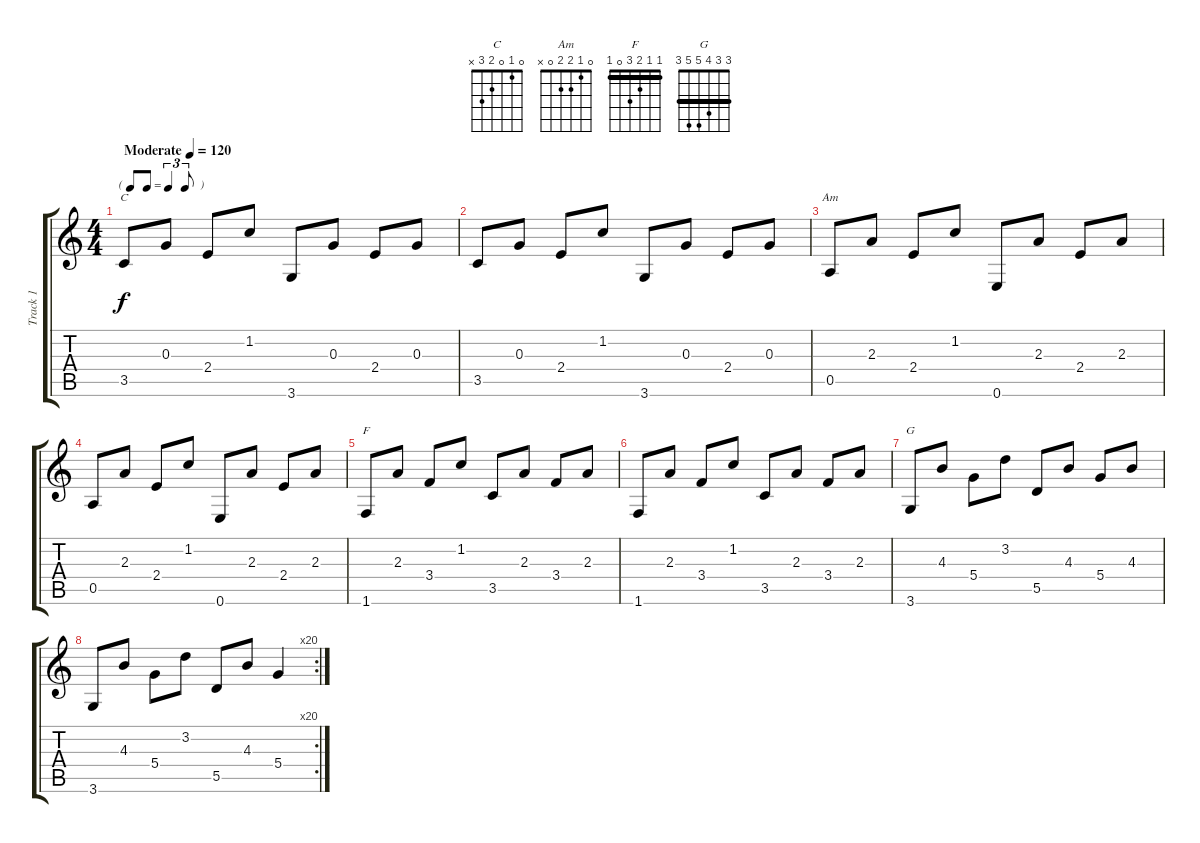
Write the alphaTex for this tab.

\track ("Track 1" "Track 1") {instrument acousticguitarsteel}
\staff {score tabs}
\tuning (E4 B3 G3 D3 A2 E2) {hide}
\chord ("C" 0 1 0 2 3 x)
\chord ("Am" 0 1 2 2 0 x)
\chord ("F" 1 1 2 3 0 1) {barre 1}
\chord ("G" 3 3 4 5 5 3) {barre 3}
\ts (4 4)
\tf triplet8th
\tempo (120 "Moderate")
\clef g2
\ks c
3.5.8{ch "C" dy f instrument acousticguitarsteel} 0.3.8 2.4.8 1.2.8 3.6.8 0.3.8 2.4.8 0.3.8 |
3.5.8 0.3.8 2.4.8 1.2.8 3.6.8 0.3.8 2.4.8 0.3.8 |
0.5.8{ch "Am"} 2.3.8 2.4.8 1.2.8 0.6.8 2.3.8 2.4.8 2.3.8 |
0.5.8 2.3.8 2.4.8 1.2.8 0.6.8 2.3.8 2.4.8 2.3.8 |
1.6.8{ch "F"} 2.3.8 3.4.8 1.2.8 3.5.8 2.3.8 3.4.8 2.3.8 |
1.6.8 2.3.8 3.4.8 1.2.8 3.5.8 2.3.8 3.4.8 2.3.8 |
3.6.8{ch "G"} 4.3.8 5.4.8 3.2.8 5.5.8 4.3.8 5.4.8 4.3.8 |
\rc 20
3.6.8 4.3.8 5.4.8 3.2.8 5.5.8 4.3.8 5.4.4
